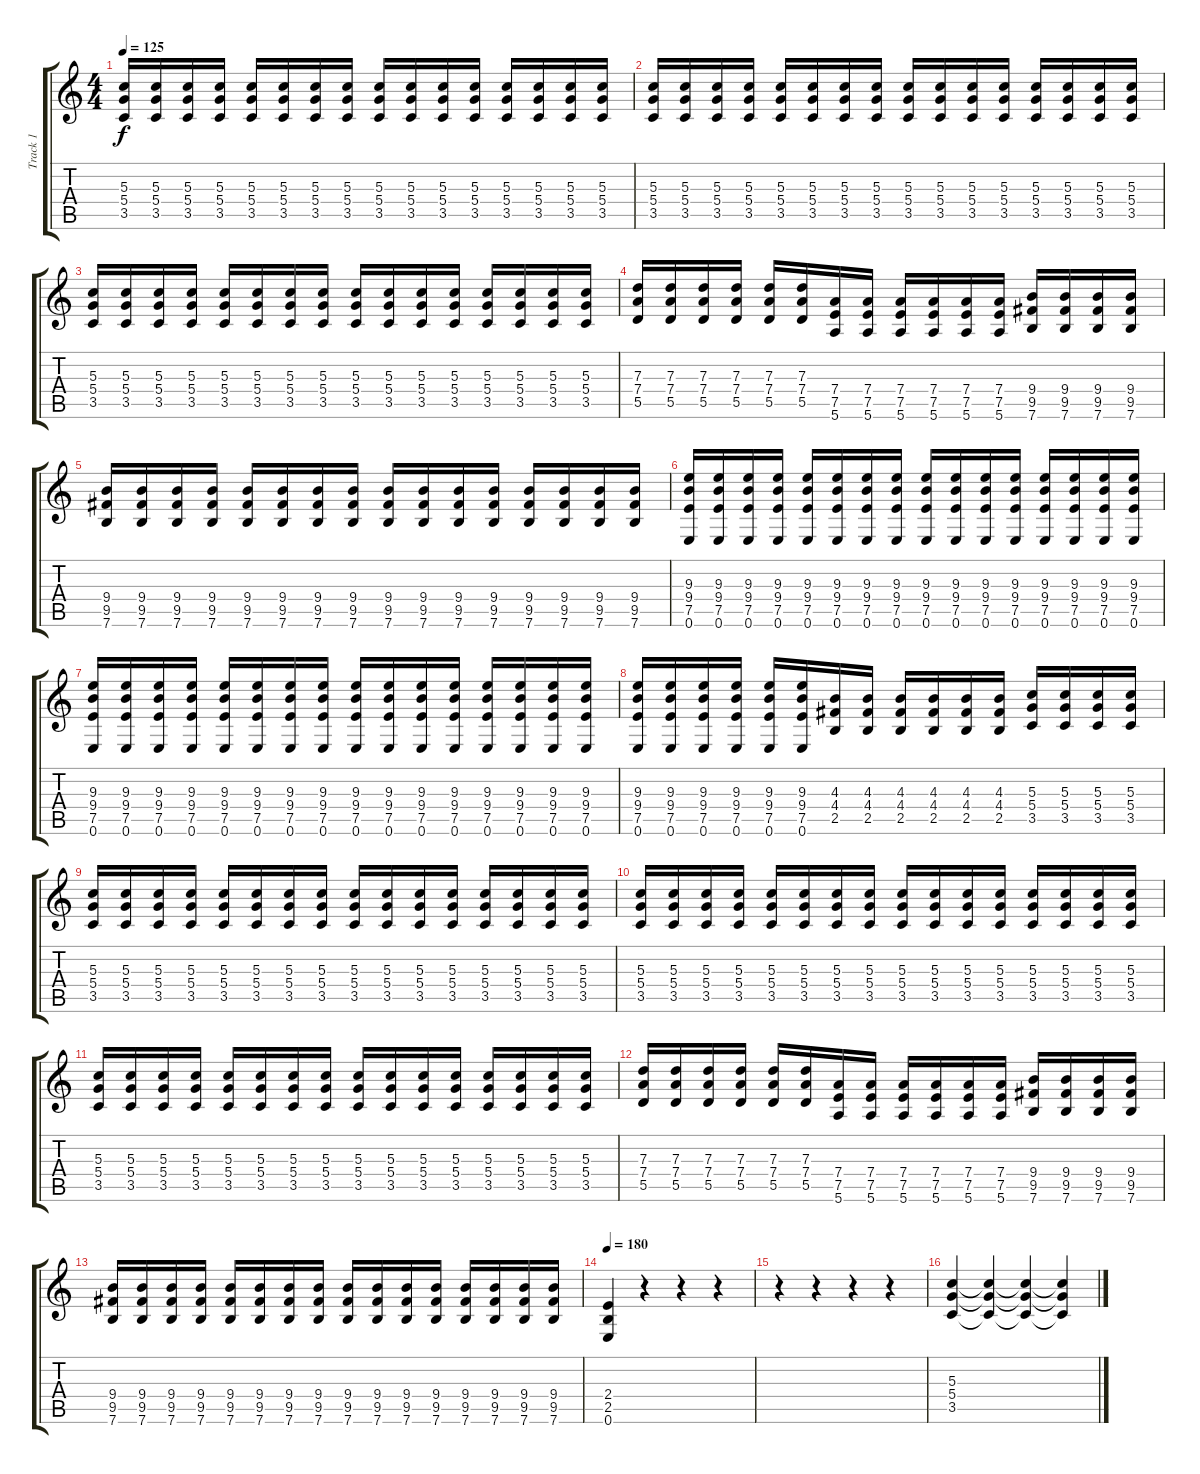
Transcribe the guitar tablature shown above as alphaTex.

\track ("Track 1" "Track 1") {instrument distortionguitar}
\staff {score tabs}
\tuning (E4 B3 G3 D3 A2 E2) {hide}
\ts (4 4)
\tempo 125
\clef g2
\ks c
(5.3 5.4 3.5).16{dy f} (5.3 5.4 3.5).16 (5.3 5.4 3.5).16 (5.3 5.4 3.5).16 (5.3 5.4 3.5).16 (5.3 5.4 3.5).16 (5.3 5.4 3.5).16 (5.3 5.4 3.5).16 (5.3 5.4 3.5).16 (5.3 5.4 3.5).16 (5.3 5.4 3.5).16 (5.3 5.4 3.5).16 (5.3 5.4 3.5).16 (5.3 5.4 3.5).16 (5.3 5.4 3.5).16 (5.3 5.4 3.5).16 |
(5.3 5.4 3.5).16 (5.3 5.4 3.5).16 (5.3 5.4 3.5).16 (5.3 5.4 3.5).16 (5.3 5.4 3.5).16 (5.3 5.4 3.5).16 (5.3 5.4 3.5).16 (5.3 5.4 3.5).16 (5.3 5.4 3.5).16 (5.3 5.4 3.5).16 (5.3 5.4 3.5).16 (5.3 5.4 3.5).16 (5.3 5.4 3.5).16 (5.3 5.4 3.5).16 (5.3 5.4 3.5).16 (5.3 5.4 3.5).16 |
(5.3 5.4 3.5).16 (5.3 5.4 3.5).16 (5.3 5.4 3.5).16 (5.3 5.4 3.5).16 (5.3 5.4 3.5).16 (5.3 5.4 3.5).16 (5.3 5.4 3.5).16 (5.3 5.4 3.5).16 (5.3 5.4 3.5).16 (5.3 5.4 3.5).16 (5.3 5.4 3.5).16 (5.3 5.4 3.5).16 (5.3 5.4 3.5).16 (5.3 5.4 3.5).16 (5.3 5.4 3.5).16 (5.3 5.4 3.5).16 |
(7.3 7.4 5.5).16 (7.3 7.4 5.5).16 (7.3 7.4 5.5).16 (7.3 7.4 5.5).16 (7.3 7.4 5.5).16 (7.3 7.4 5.5).16 (7.4 7.5 5.6).16 (7.4 7.5 5.6).16 (7.4 7.5 5.6).16 (7.4 7.5 5.6).16 (7.4 7.5 5.6).16 (7.4 7.5 5.6).16 (9.4 9.5 7.6).16 (9.4 9.5 7.6).16 (9.4 9.5 7.6).16 (9.4 9.5 7.6).16 |
(9.4 9.5 7.6).16 (9.4 9.5 7.6).16 (9.4 9.5 7.6).16 (9.4 9.5 7.6).16 (9.4 9.5 7.6).16 (9.4 9.5 7.6).16 (9.4 9.5 7.6).16 (9.4 9.5 7.6).16 (9.4 9.5 7.6).16 (9.4 9.5 7.6).16 (9.4 9.5 7.6).16 (9.4 9.5 7.6).16 (9.4 9.5 7.6).16 (9.4 9.5 7.6).16 (9.4 9.5 7.6).16 (9.4 9.5 7.6).16 |
(9.3 9.4 7.5 0.6).16 (9.3 9.4 7.5 0.6).16 (9.3 9.4 7.5 0.6).16 (9.3 9.4 7.5 0.6).16 (9.3 9.4 7.5 0.6).16 (9.3 9.4 7.5 0.6).16 (9.3 9.4 7.5 0.6).16 (9.3 9.4 7.5 0.6).16 (9.3 9.4 7.5 0.6).16 (9.3 9.4 7.5 0.6).16 (9.3 9.4 7.5 0.6).16 (9.3 9.4 7.5 0.6).16 (9.3 9.4 7.5 0.6).16 (9.3 9.4 7.5 0.6).16 (9.3 9.4 7.5 0.6).16 (9.3 9.4 7.5 0.6).16 |
(9.3 9.4 7.5 0.6).16 (9.3 9.4 7.5 0.6).16 (9.3 9.4 7.5 0.6).16 (9.3 9.4 7.5 0.6).16 (9.3 9.4 7.5 0.6).16 (9.3 9.4 7.5 0.6).16 (9.3 9.4 7.5 0.6).16 (9.3 9.4 7.5 0.6).16 (9.3 9.4 7.5 0.6).16 (9.3 9.4 7.5 0.6).16 (9.3 9.4 7.5 0.6).16 (9.3 9.4 7.5 0.6).16 (9.3 9.4 7.5 0.6).16 (9.3 9.4 7.5 0.6).16 (9.3 9.4 7.5 0.6).16 (9.3 9.4 7.5 0.6).16 |
(9.3 9.4 7.5 0.6).16 (9.3 9.4 7.5 0.6).16 (9.3 9.4 7.5 0.6).16 (9.3 9.4 7.5 0.6).16 (9.3 9.4 7.5 0.6).16 (9.3 9.4 7.5 0.6).16 (4.3 4.4 2.5).16 (4.3 4.4 2.5).16 (4.3 4.4 2.5).16 (4.3 4.4 2.5).16 (4.3 4.4 2.5).16 (4.3 4.4 2.5).16 (5.3 5.4 3.5).16 (5.3 5.4 3.5).16 (5.3 5.4 3.5).16 (5.3 5.4 3.5).16 |
(5.3 5.4 3.5).16 (5.3 5.4 3.5).16 (5.3 5.4 3.5).16 (5.3 5.4 3.5).16 (5.3 5.4 3.5).16 (5.3 5.4 3.5).16 (5.3 5.4 3.5).16 (5.3 5.4 3.5).16 (5.3 5.4 3.5).16 (5.3 5.4 3.5).16 (5.3 5.4 3.5).16 (5.3 5.4 3.5).16 (5.3 5.4 3.5).16 (5.3 5.4 3.5).16 (5.3 5.4 3.5).16 (5.3 5.4 3.5).16 |
(5.3 5.4 3.5).16 (5.3 5.4 3.5).16 (5.3 5.4 3.5).16 (5.3 5.4 3.5).16 (5.3 5.4 3.5).16 (5.3 5.4 3.5).16 (5.3 5.4 3.5).16 (5.3 5.4 3.5).16 (5.3 5.4 3.5).16 (5.3 5.4 3.5).16 (5.3 5.4 3.5).16 (5.3 5.4 3.5).16 (5.3 5.4 3.5).16 (5.3 5.4 3.5).16 (5.3 5.4 3.5).16 (5.3 5.4 3.5).16 |
(5.3 5.4 3.5).16 (5.3 5.4 3.5).16 (5.3 5.4 3.5).16 (5.3 5.4 3.5).16 (5.3 5.4 3.5).16 (5.3 5.4 3.5).16 (5.3 5.4 3.5).16 (5.3 5.4 3.5).16 (5.3 5.4 3.5).16 (5.3 5.4 3.5).16 (5.3 5.4 3.5).16 (5.3 5.4 3.5).16 (5.3 5.4 3.5).16 (5.3 5.4 3.5).16 (5.3 5.4 3.5).16 (5.3 5.4 3.5).16 |
(7.3 7.4 5.5).16 (7.3 7.4 5.5).16 (7.3 7.4 5.5).16 (7.3 7.4 5.5).16 (7.3 7.4 5.5).16 (7.3 7.4 5.5).16 (7.4 7.5 5.6).16 (7.4 7.5 5.6).16 (7.4 7.5 5.6).16 (7.4 7.5 5.6).16 (7.4 7.5 5.6).16 (7.4 7.5 5.6).16 (9.4 9.5 7.6).16 (9.4 9.5 7.6).16 (9.4 9.5 7.6).16 (9.4 9.5 7.6).16 |
(9.4 9.5 7.6).16 (9.4 9.5 7.6).16 (9.4 9.5 7.6).16 (9.4 9.5 7.6).16 (9.4 9.5 7.6).16 (9.4 9.5 7.6).16 (9.4 9.5 7.6).16 (9.4 9.5 7.6).16 (9.4 9.5 7.6).16 (9.4 9.5 7.6).16 (9.4 9.5 7.6).16 (9.4 9.5 7.6).16 (9.4 9.5 7.6).16 (9.4 9.5 7.6).16 (9.4 9.5 7.6).16 (9.4 9.5 7.6).16 |
\tempo 180
(2.4 2.5 0.6).4 r.4 r.4 r.4 |
r.4 r.4 r.4 r.4 |
(5.3 5.4 3.5).4 (5.3{t} 5.4{t} 3.5{t}).4 (5.3{t} 5.4{t} 3.5{t}).4 (5.3{t} 5.4{t} 3.5{t}).4
